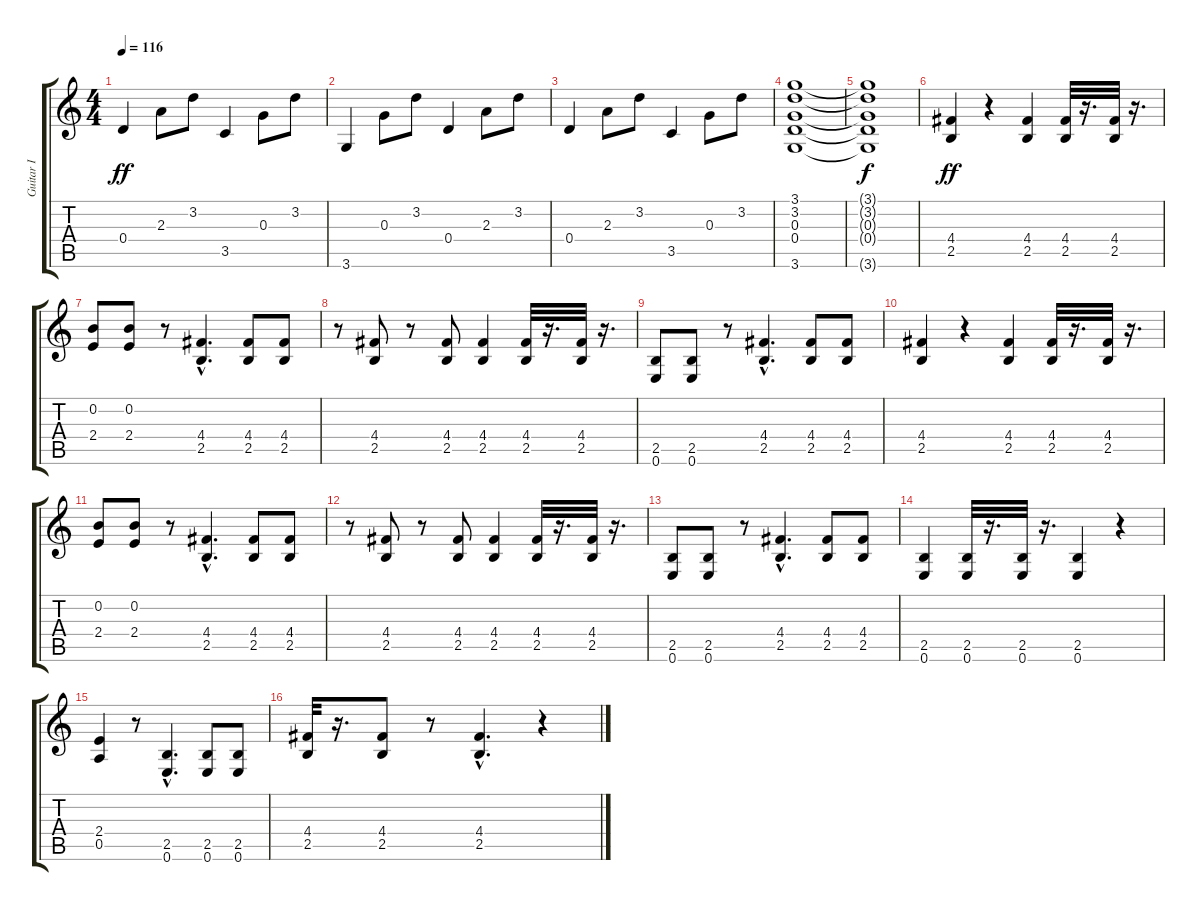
\track ("Guitar I" "Guitar I") {instrument distortionguitar}
\staff {score tabs}
\tuning (E4 B3 G3 D3 A2 E2) {hide}
\ts (4 4)
\tempo 116
\clef g2
\ks c
0.4.4{dy ff instrument distortionguitar} 2.3.8 3.2.8 3.5.4 0.3.8 3.2.8 |
3.6.4 0.3.8 3.2.8 0.4.4 2.3.8 3.2.8 |
0.4.4 2.3.8 3.2.8 3.5.4 0.3.8 3.2.8 |
(3.1 3.2 0.3 0.4 3.6).1 |
(3.1{t} 3.2{t} 0.3{t} 0.4{t} 3.6{t}).1{dy f} |
(4.4 2.5).4{dy ff} r.4 (4.4 2.5).4 (4.4 2.5).32 r.16{d} (4.4 2.5).32 r.16{d} |
(0.2 2.4).8 (0.2 2.4).8 r.8 (4.4{hac} 2.5{hac}).4{d} (4.4 2.5).8 (4.4 2.5).8 |
r.8 (4.4 2.5).8 r.8 (4.4 2.5).8 (4.4 2.5).4 (4.4 2.5).32 r.16{d} (4.4 2.5).32 r.16{d} |
(2.5 0.6).8 (2.5 0.6).8 r.8 (4.4{hac} 2.5{hac}).4{d} (4.4 2.5).8 (4.4 2.5).8 |
(4.4 2.5).4 r.4 (4.4 2.5).4 (4.4 2.5).32 r.16{d} (4.4 2.5).32 r.16{d} |
(0.2 2.4).8 (0.2 2.4).8 r.8 (4.4{hac} 2.5{hac}).4{d} (4.4 2.5).8 (4.4 2.5).8 |
r.8 (4.4 2.5).8 r.8 (4.4 2.5).8 (4.4 2.5).4 (4.4 2.5).32 r.16{d} (4.4 2.5).32 r.16{d} |
(2.5 0.6).8 (2.5 0.6).8 r.8 (4.4{hac} 2.5{hac}).4{d} (4.4 2.5).8 (4.4 2.5).8 |
(2.5 0.6).4 (2.5 0.6).32 r.16{d} (2.5 0.6).32 r.16{d} (2.5 0.6).4 r.4 |
(2.4 0.5).4 r.8 (2.5{hac} 0.6{hac}).4{d} (2.5 0.6).8 (2.5 0.6).8 |
(4.4 2.5).32 r.16{d} (4.4 2.5).8 r.8 (4.4{hac} 2.5{hac}).4{d} r.4
